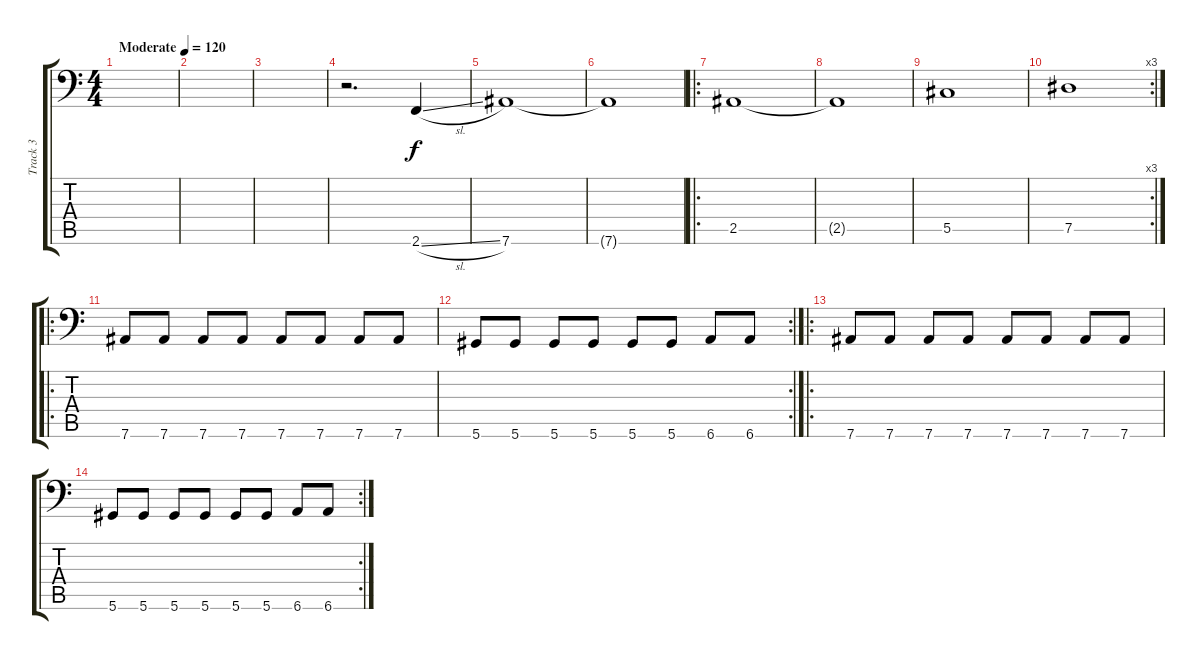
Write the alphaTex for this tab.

\track ("Track 3" "Track 3") {instrument electricbasspick}
\staff {score tabs}
\tuning (Eb3 Bb2 Gb2 Db2 Ab1 Eb1) {hide}
\ts (4 4)
\tempo (120 "Moderate")
\clef f4
\ks c
|
|
|
r.2{d} 2.6{sl}.4 |
7.6.1 |
7.6{t}.1 |
\ro
2.5.1 |
2.5{t}.1 |
5.5.1 |
\rc 3
7.5.1 |
\ro
7.6.8 7.6.8 7.6.8 7.6.8 7.6.8 7.6.8 7.6.8 7.6.8 |
\rc 2
5.6.8 5.6.8 5.6.8 5.6.8 5.6.8 5.6.8 6.6.8 6.6.8 |
\ro
7.6.8 7.6.8 7.6.8 7.6.8 7.6.8 7.6.8 7.6.8 7.6.8 |
\rc 2
5.6.8 5.6.8 5.6.8 5.6.8 5.6.8 5.6.8 6.6.8 6.6.8
